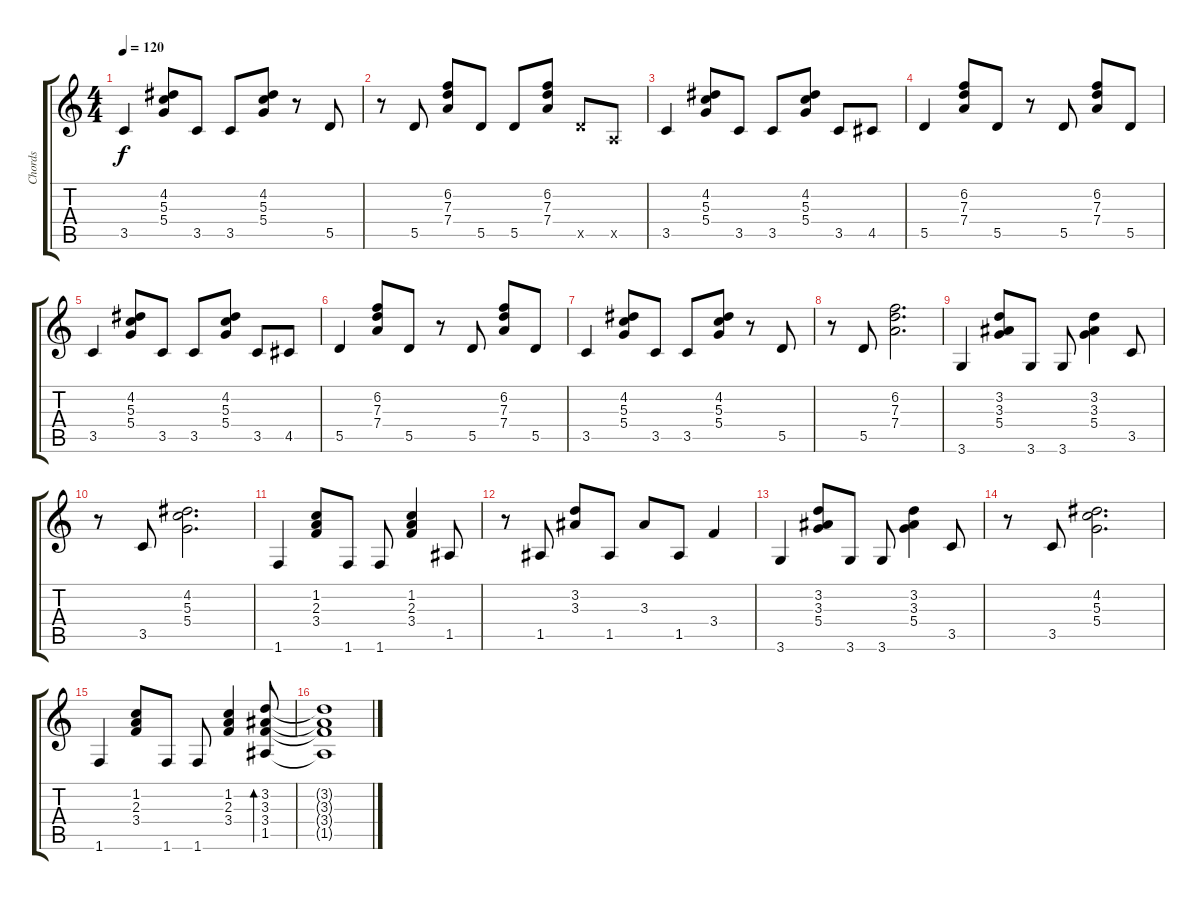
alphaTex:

\track ("Chords" "Chords") {instrument acousticguitarnylon}
\staff {score tabs}
\tuning (E4 B3 G3 D3 A2 E2) {hide}
\ts (4 4)
\tempo 120
\clef g2
\ks c
3.5.4{dy f} (4.2 5.3 5.4).8 3.5.8 3.5.8 (4.2 5.3 5.4).8 r.8 5.5.8 |
r.8 5.5.8 (6.2 7.3 7.4).8 5.5.8 5.5.8 (6.2 7.3 7.4).8 5.5{x}.8 0.5{x}.8 |
3.5.4 (4.2 5.3 5.4).8 3.5.8 3.5.8 (4.2 5.3 5.4).8 3.5.8 4.5.8 |
5.5.4 (6.2 7.3 7.4).8 5.5.8 r.8 5.5.8 (6.2 7.3 7.4).8 5.5.8 |
3.5.4 (4.2 5.3 5.4).8 3.5.8 3.5.8 (4.2 5.3 5.4).8 3.5.8 4.5.8 |
5.5.4 (6.2 7.3 7.4).8 5.5.8 r.8 5.5.8 (6.2 7.3 7.4).8 5.5.8 |
3.5.4 (4.2 5.3 5.4).8 3.5.8 3.5.8 (4.2 5.3 5.4).8 r.8 5.5.8 |
r.8 5.5.8 (6.2 7.3 7.4).2{d} |
3.6.4 (3.2 3.3 5.4).8 3.6.8 3.6.8 (3.2 3.3 5.4).4 3.5.8 |
r.8 3.5.8 (4.2 5.3 5.4).2{d} |
1.6.4 (1.2 2.3 3.4).8 1.6.8 1.6.8 (1.2 2.3 3.4).4 1.5.8 |
r.8 1.5.8 (3.2 3.3).8 1.5.8 3.3.8 1.5.8 3.4.4 |
3.6.4 (3.2 3.3 5.4).8 3.6.8 3.6.8 (3.2 3.3 5.4).4 3.5.8 |
r.8 3.5.8 (4.2 5.3 5.4).2{d} |
1.6.4 (1.2 2.3 3.4).8 1.6.8 1.6.8 (1.2 2.3 3.4).4 (3.2 3.3 3.4 1.5).8{bd 120} |
(3.2{t} 3.3{t} 3.4{t} 1.5{t}).1
